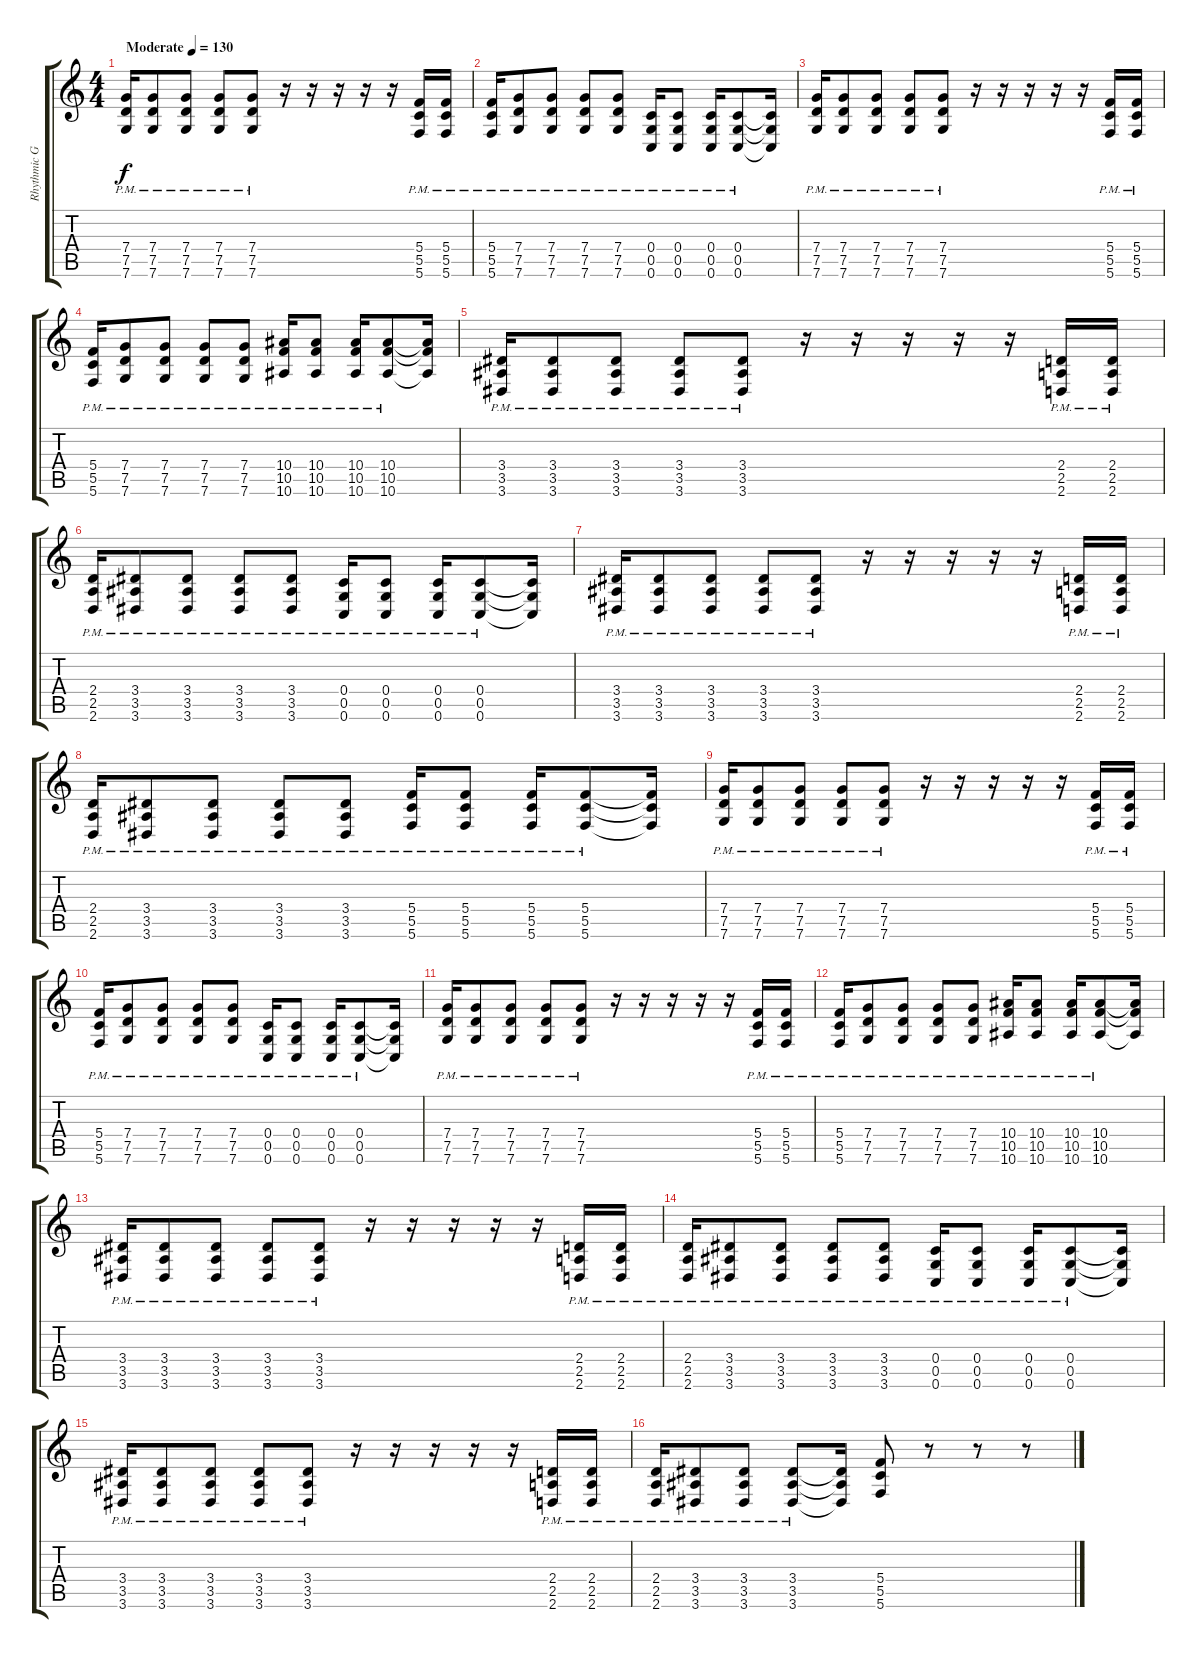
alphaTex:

\track ("Rhythmic Guitar" "Rhythmic G") {instrument distortionguitar}
\staff {score tabs}
\tuning (D4 A3 F3 C3 G2 C2) {hide}
\ts (4 4)
\tempo (130 "Moderate")
\clef g2
\ks c
(7.4{pm} 7.5{pm} 7.6{pm}).16{dy f instrument distortionguitar} (7.4{pm} 7.5{pm} 7.6{pm}).8 (7.4{pm} 7.5{pm} 7.6{pm}).8 (7.4{pm} 7.5{pm} 7.6{pm}).8 (7.4{pm} 7.5{pm} 7.6{pm}).8 r.16 r.16 r.16 r.16 r.16 (5.4{pm} 5.5{pm} 5.6{pm}).16 (5.4{pm} 5.5{pm} 5.6{pm}).16 |
(5.4{pm} 5.5{pm} 5.6{pm}).16 (7.4{pm} 7.5{pm} 7.6{pm}).8 (7.4{pm} 7.5{pm} 7.6{pm}).8 (7.4{pm} 7.5{pm} 7.6{pm}).8 (7.4{pm} 7.5{pm} 7.6{pm}).8 (0.4{pm} 0.5{pm} 0.6{pm}).16 (0.4{pm} 0.5{pm} 0.6{pm}).8 (0.4{pm} 0.5{pm} 0.6{pm}).16 (0.4{pm} 0.5{pm} 0.6{pm}).8 (0.4{t} 0.5{t} 0.6{t}).16 |
(7.4{pm} 7.5{pm} 7.6{pm}).16 (7.4{pm} 7.5{pm} 7.6{pm}).8 (7.4{pm} 7.5{pm} 7.6{pm}).8 (7.4{pm} 7.5{pm} 7.6{pm}).8 (7.4{pm} 7.5{pm} 7.6{pm}).8 r.16 r.16 r.16 r.16 r.16 (5.4{pm} 5.5{pm} 5.6{pm}).16 (5.4{pm} 5.5{pm} 5.6{pm}).16 |
(5.4{pm} 5.5{pm} 5.6{pm}).16 (7.4{pm} 7.5{pm} 7.6{pm}).8 (7.4{pm} 7.5{pm} 7.6{pm}).8 (7.4{pm} 7.5{pm} 7.6{pm}).8 (7.4{pm} 7.5{pm} 7.6{pm}).8 (10.4{pm} 10.5{pm} 10.6{pm}).16 (10.4{pm} 10.5{pm} 10.6{pm}).8 (10.4{pm} 10.5{pm} 10.6{pm}).16 (10.4{pm} 10.5{pm} 10.6{pm}).8 (10.4{t} 10.5{t} 10.6{t}).16 |
(3.4{pm} 3.5{pm} 3.6{pm}).16 (3.4{pm} 3.5{pm} 3.6{pm}).8 (3.4{pm} 3.5{pm} 3.6{pm}).8 (3.4{pm} 3.5{pm} 3.6{pm}).8 (3.4{pm} 3.5{pm} 3.6{pm}).8 r.16 r.16 r.16 r.16 r.16 (2.4{pm} 2.5{pm} 2.6{pm}).16 (2.4{pm} 2.5{pm} 2.6{pm}).16 |
(2.4{pm} 2.5{pm} 2.6{pm}).16 (3.4{pm} 3.5{pm} 3.6{pm}).8 (3.4{pm} 3.5{pm} 3.6{pm}).8 (3.4{pm} 3.5{pm} 3.6{pm}).8 (3.4{pm} 3.5{pm} 3.6{pm}).8 (0.4{pm} 0.5{pm} 0.6{pm}).16 (0.4{pm} 0.5{pm} 0.6{pm}).8 (0.4{pm} 0.5{pm} 0.6{pm}).16 (0.4{pm} 0.5{pm} 0.6{pm}).8 (0.4{t} 0.5{t} 0.6{t}).16 |
(3.4{pm} 3.5{pm} 3.6{pm}).16 (3.4{pm} 3.5{pm} 3.6{pm}).8 (3.4{pm} 3.5{pm} 3.6{pm}).8 (3.4{pm} 3.5{pm} 3.6{pm}).8 (3.4{pm} 3.5{pm} 3.6{pm}).8 r.16 r.16 r.16 r.16 r.16 (2.4{pm} 2.5{pm} 2.6{pm}).16 (2.4{pm} 2.5{pm} 2.6{pm}).16 |
(2.4{pm} 2.5{pm} 2.6{pm}).16 (3.4{pm} 3.5{pm} 3.6{pm}).8 (3.4{pm} 3.5{pm} 3.6{pm}).8 (3.4{pm} 3.5{pm} 3.6{pm}).8 (3.4{pm} 3.5{pm} 3.6{pm}).8 (5.4{pm} 5.5{pm} 5.6{pm}).16 (5.4{pm} 5.5{pm} 5.6{pm}).8 (5.4{pm} 5.5{pm} 5.6{pm}).16 (5.4{pm} 5.5{pm} 5.6{pm}).8 (5.4{t} 5.5{t} 5.6{t}).16 |
(7.4{pm} 7.5{pm} 7.6{pm}).16 (7.4{pm} 7.5{pm} 7.6{pm}).8 (7.4{pm} 7.5{pm} 7.6{pm}).8 (7.4{pm} 7.5{pm} 7.6{pm}).8 (7.4{pm} 7.5{pm} 7.6{pm}).8 r.16 r.16 r.16 r.16 r.16 (5.4{pm} 5.5{pm} 5.6{pm}).16 (5.4{pm} 5.5{pm} 5.6{pm}).16 |
(5.4{pm} 5.5{pm} 5.6{pm}).16 (7.4{pm} 7.5{pm} 7.6{pm}).8 (7.4{pm} 7.5{pm} 7.6{pm}).8 (7.4{pm} 7.5{pm} 7.6{pm}).8 (7.4{pm} 7.5{pm} 7.6{pm}).8 (0.4{pm} 0.5{pm} 0.6{pm}).16 (0.4{pm} 0.5{pm} 0.6{pm}).8 (0.4{pm} 0.5{pm} 0.6{pm}).16 (0.4{pm} 0.5{pm} 0.6{pm}).8 (0.4{t} 0.5{t} 0.6{t}).16 |
(7.4{pm} 7.5{pm} 7.6{pm}).16 (7.4{pm} 7.5{pm} 7.6{pm}).8 (7.4{pm} 7.5{pm} 7.6{pm}).8 (7.4{pm} 7.5{pm} 7.6{pm}).8 (7.4{pm} 7.5{pm} 7.6{pm}).8 r.16 r.16 r.16 r.16 r.16 (5.4{pm} 5.5{pm} 5.6{pm}).16 (5.4{pm} 5.5{pm} 5.6{pm}).16 |
(5.4{pm} 5.5{pm} 5.6{pm}).16 (7.4{pm} 7.5{pm} 7.6{pm}).8 (7.4{pm} 7.5{pm} 7.6{pm}).8 (7.4{pm} 7.5{pm} 7.6{pm}).8 (7.4{pm} 7.5{pm} 7.6{pm}).8 (10.4{pm} 10.5{pm} 10.6{pm}).16 (10.4{pm} 10.5{pm} 10.6{pm}).8 (10.4{pm} 10.5{pm} 10.6{pm}).16 (10.4{pm} 10.5{pm} 10.6{pm}).8 (10.4{t} 10.5{t} 10.6{t}).16 |
(3.4{pm} 3.5{pm} 3.6{pm}).16 (3.4{pm} 3.5{pm} 3.6{pm}).8 (3.4{pm} 3.5{pm} 3.6{pm}).8 (3.4{pm} 3.5{pm} 3.6{pm}).8 (3.4{pm} 3.5{pm} 3.6{pm}).8 r.16 r.16 r.16 r.16 r.16 (2.4{pm} 2.5{pm} 2.6{pm}).16 (2.4{pm} 2.5{pm} 2.6{pm}).16 |
(2.4{pm} 2.5{pm} 2.6{pm}).16 (3.4{pm} 3.5{pm} 3.6{pm}).8 (3.4{pm} 3.5{pm} 3.6{pm}).8 (3.4{pm} 3.5{pm} 3.6{pm}).8 (3.4{pm} 3.5{pm} 3.6{pm}).8 (0.4{pm} 0.5{pm} 0.6{pm}).16 (0.4{pm} 0.5{pm} 0.6{pm}).8 (0.4{pm} 0.5{pm} 0.6{pm}).16 (0.4{pm} 0.5{pm} 0.6{pm}).8 (0.4{t} 0.5{t} 0.6{t}).16 |
(3.4{pm} 3.5{pm} 3.6{pm}).16 (3.4{pm} 3.5{pm} 3.6{pm}).8 (3.4{pm} 3.5{pm} 3.6{pm}).8 (3.4{pm} 3.5{pm} 3.6{pm}).8 (3.4{pm} 3.5{pm} 3.6{pm}).8 r.16 r.16 r.16 r.16 r.16 (2.4{pm} 2.5{pm} 2.6{pm}).16 (2.4{pm} 2.5{pm} 2.6{pm}).16 |
(2.4{pm} 2.5{pm} 2.6{pm}).16 (3.4{pm} 3.5{pm} 3.6{pm}).8 (3.4{pm} 3.5{pm} 3.6{pm}).8 (3.4{pm} 3.5{pm} 3.6{pm}).8 (3.4{t} 3.5{t} 3.6{t}).16 (5.4 5.5 5.6).8 r.8 r.8 r.8
